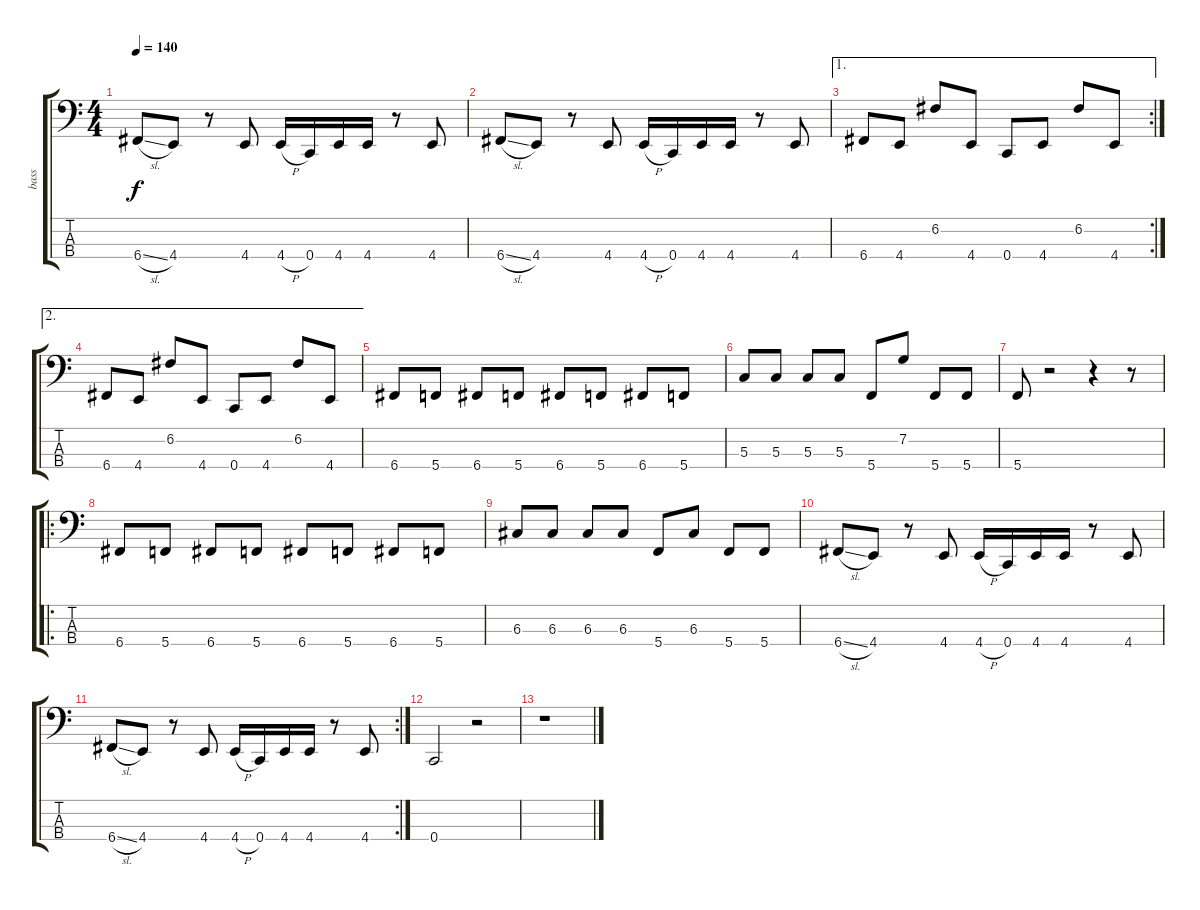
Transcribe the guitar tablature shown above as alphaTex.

\track ("bass" "bass") {instrument electricbassfinger}
\staff {score tabs}
\tuning (F2 C2 G1 C1) {hide}
\ts (4 4)
\tempo 140
\clef f4
\ks c
6.4{sl}.8{dy f} 4.4.8 r.8 4.4.8 4.4{h}.16 0.4.16 4.4.16 4.4.16 r.8 4.4.8 |
6.4{sl}.8 4.4.8 r.8 4.4.8 4.4{h}.16 0.4.16 4.4.16 4.4.16 r.8 4.4.8 |
\ae 1
\rc 2
6.4.8 4.4.8 6.2.8 4.4.8 0.4.8 4.4.8 6.2.8 4.4.8 |
\ae 2
6.4.8 4.4.8 6.2.8 4.4.8 0.4.8 4.4.8 6.2.8 4.4.8 |
6.4.8 5.4.8 6.4.8 5.4.8 6.4.8 5.4.8 6.4.8 5.4.8 |
5.3.8 5.3.8 5.3.8 5.3.8 5.4.8 7.2.8 5.4.8 5.4.8 |
5.4.8 r.2 r.4 r.8 |
\ro
6.4.8 5.4.8 6.4.8 5.4.8 6.4.8 5.4.8 6.4.8 5.4.8 |
6.3.8 6.3.8 6.3.8 6.3.8 5.4.8 6.3.8 5.4.8 5.4.8 |
6.4{sl}.8 4.4.8 r.8 4.4.8 4.4{h}.16 0.4.16 4.4.16 4.4.16 r.8 4.4.8 |
\rc 2
6.4{sl}.8 4.4.8 r.8 4.4.8 4.4{h}.16 0.4.16 4.4.16 4.4.16 r.8 4.4.8 |
0.4.2 r.2 |
r.1
